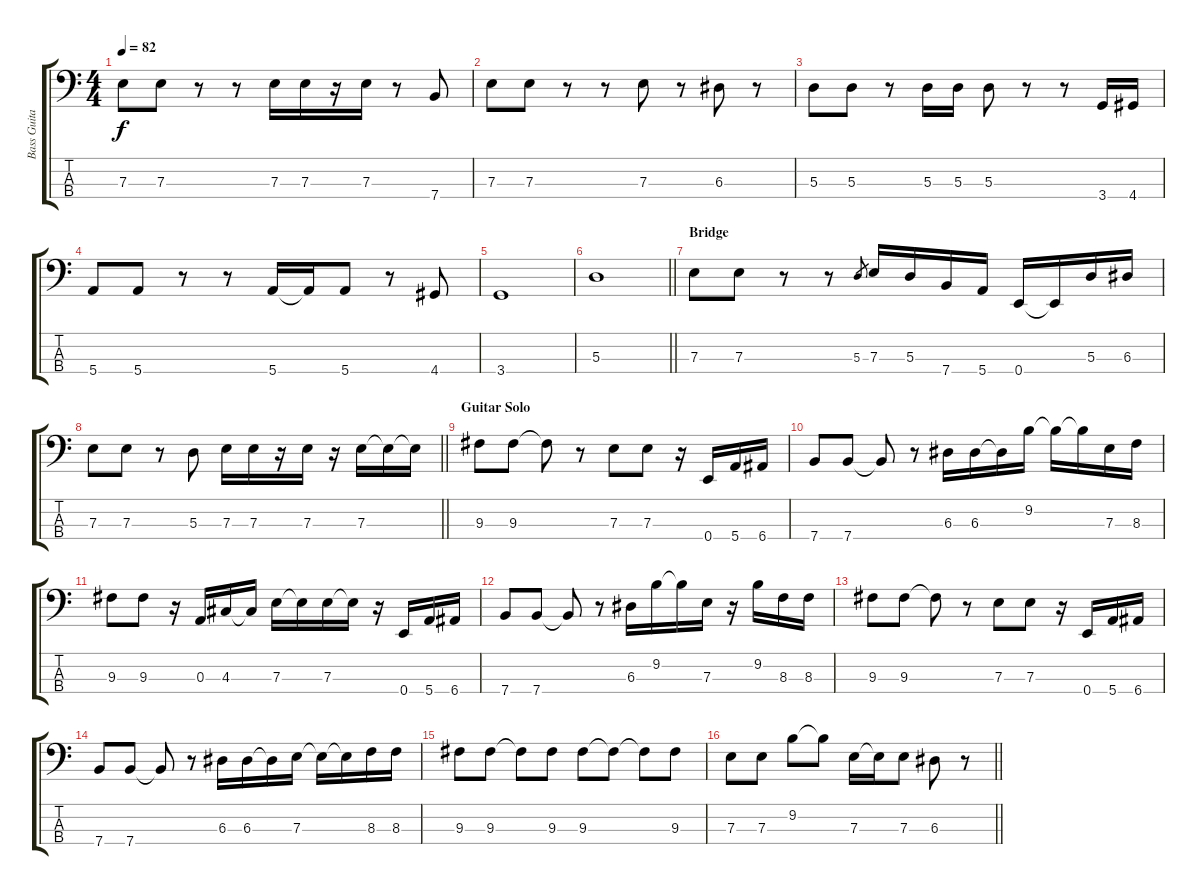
\track ("Bass Guitar" "Bass Guita") {instrument electricbassfinger}
\staff {score tabs}
\tuning (G2 D2 A1 E1) {hide}
\ts (4 4)
\tempo 82
\clef f4
\ks c
7.3.8{dy f} 7.3.8 r.8 r.8 7.3.16 7.3.16 r.16 7.3.16 r.8 7.4.8 |
7.3.8 7.3.8 r.8 r.8 7.3.8 r.8 6.3.8 r.8 |
5.3.8 5.3.8 r.8 5.3.16 5.3.16 5.3.8 r.8 r.8 3.4.16 4.4.16 |
5.4.8 5.4.8 r.8 r.8 5.4.16 5.4{t}.16 5.4.8 r.8 4.4.8 |
3.4.1 |
\barLineRight lightlight
5.3.1 |
\section ("" "Bridge")
7.3.8 7.3.8 r.8 r.8 5.3.8{gr} 7.3.16 5.3.16 7.4.16 5.4.16 0.4.16 0.4{t}.16 5.3.16 6.3.16 |
\barLineRight lightlight
7.3.8 7.3.8 r.8 5.3.8 7.3.16 7.3.16 r.16 7.3.16 r.16 7.3.16 7.3{t}.16 7.3{t}.16 |
\section ("" "Guitar Solo")
9.3.8 9.3.8 9.3{t}.8 r.8 7.3.8 7.3.8 r.16 0.4.16 5.4.16 6.4.16 |
7.4.8 7.4.8 7.4{t}.8 r.8 6.3.16 6.3.16 6.3{t}.16 9.2.16 9.2{t}.16 9.2{t}.16 7.3.16 8.3.16 |
9.3.8 9.3.8 r.16 0.3.16 4.3.16 4.3{t}.16 7.3.16 7.3{t}.16 7.3.16 7.3{t}.16 r.16 0.4.16 5.4.16 6.4.16 |
7.4.8 7.4.8 7.4{t}.8 r.8 6.3.16 9.2.16 9.2{t}.16 7.3.16 r.16 9.2.16 8.3.16 8.3.16 |
9.3.8 9.3.8 9.3{t}.8 r.8 7.3.8 7.3.8 r.16 0.4.16 5.4.16 6.4.16 |
7.4.8 7.4.8 7.4{t}.8 r.8 6.3.16 6.3.16 6.3{t}.16 7.3.16 7.3{t}.16 7.3{t}.16 8.3.16 8.3.16 |
9.3.8 9.3.8 9.3{t}.8 9.3.8 9.3.8 9.3{t}.8 9.3{t}.8 9.3.8 |
\barLineRight lightlight
7.3.8 7.3.8 9.2.8 9.2{t}.8 7.3.16 7.3{t}.16 7.3.8 6.3.8 r.8
